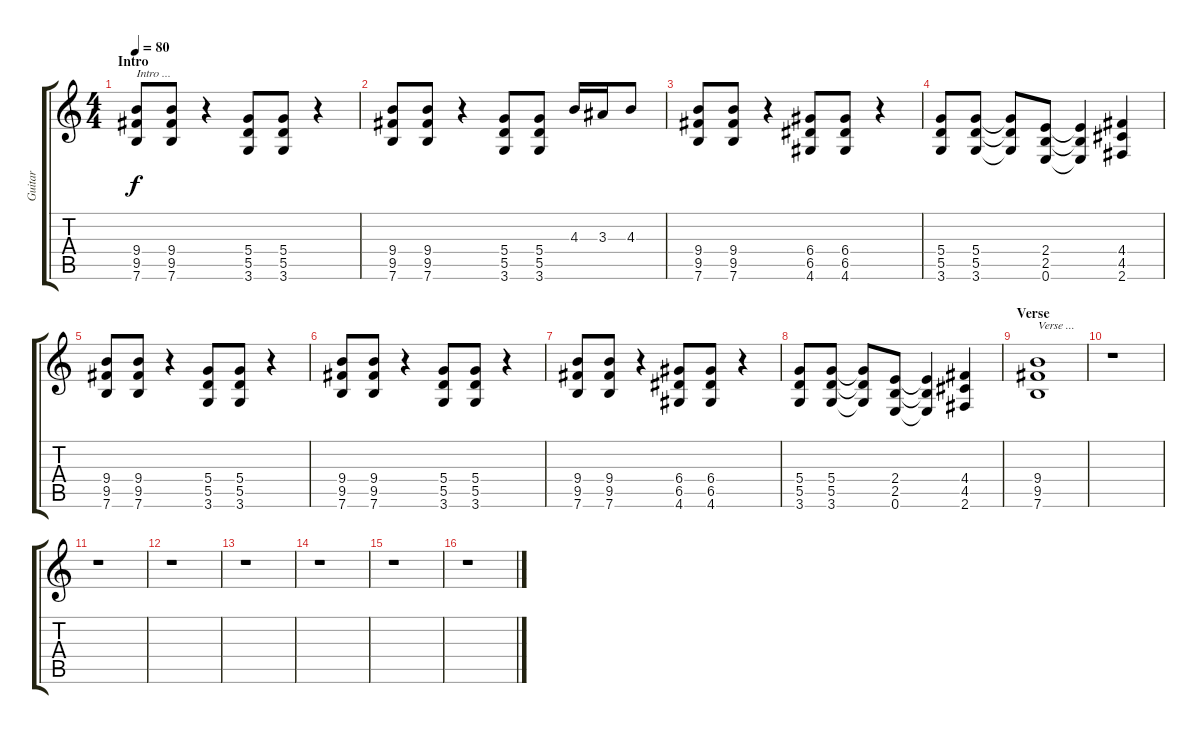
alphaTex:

\track ("Guitar" "Guitar") {instrument overdrivenguitar}
\staff {score tabs}
\tuning (E4 B3 G3 D3 A2 E2) {hide}
\ts (4 4)
\section ("" "Intro")
\tempo 80
\clef g2
\ks c
(9.4 9.5 7.6).8{txt "Intro ..." dy f instrument overdrivenguitar} (9.4 9.5 7.6).8 r.4 (5.4 5.5 3.6).8 (5.4 5.5 3.6).8 r.4 |
(9.4 9.5 7.6).8 (9.4 9.5 7.6).8 r.4 (5.4 5.5 3.6).8 (5.4 5.5 3.6).8 4.3.16 3.3.16 4.3.8 |
(9.4 9.5 7.6).8 (9.4 9.5 7.6).8 r.4 (6.4 6.5 4.6).8 (6.4 6.5 4.6).8 r.4 |
(5.4 5.5 3.6).8 (5.4 5.5 3.6).8 (5.4{t} 5.5{t} 3.6{t}).8 (2.4 2.5 0.6).8 (2.4{t} 2.5{t} 0.6{t}).4 (4.4 4.5 2.6).4 |
(9.4 9.5 7.6).8 (9.4 9.5 7.6).8 r.4 (5.4 5.5 3.6).8 (5.4 5.5 3.6).8 r.4 |
(9.4 9.5 7.6).8 (9.4 9.5 7.6).8 r.4 (5.4 5.5 3.6).8 (5.4 5.5 3.6).8 r.4 |
(9.4 9.5 7.6).8 (9.4 9.5 7.6).8 r.4 (6.4 6.5 4.6).8 (6.4 6.5 4.6).8 r.4 |
(5.4 5.5 3.6).8 (5.4 5.5 3.6).8 (5.4{t} 5.5{t} 3.6{t}).8 (2.4 2.5 0.6).8 (2.4{t} 2.5{t} 0.6{t}).4 (4.4 4.5 2.6).4 |
\section ("" "Verse")
(9.4 9.5 7.6).1{txt "Verse ..." volume 0} |
r.1 |
r.1 |
r.1 |
r.1 |
r.1 |
r.1 |
r.1
